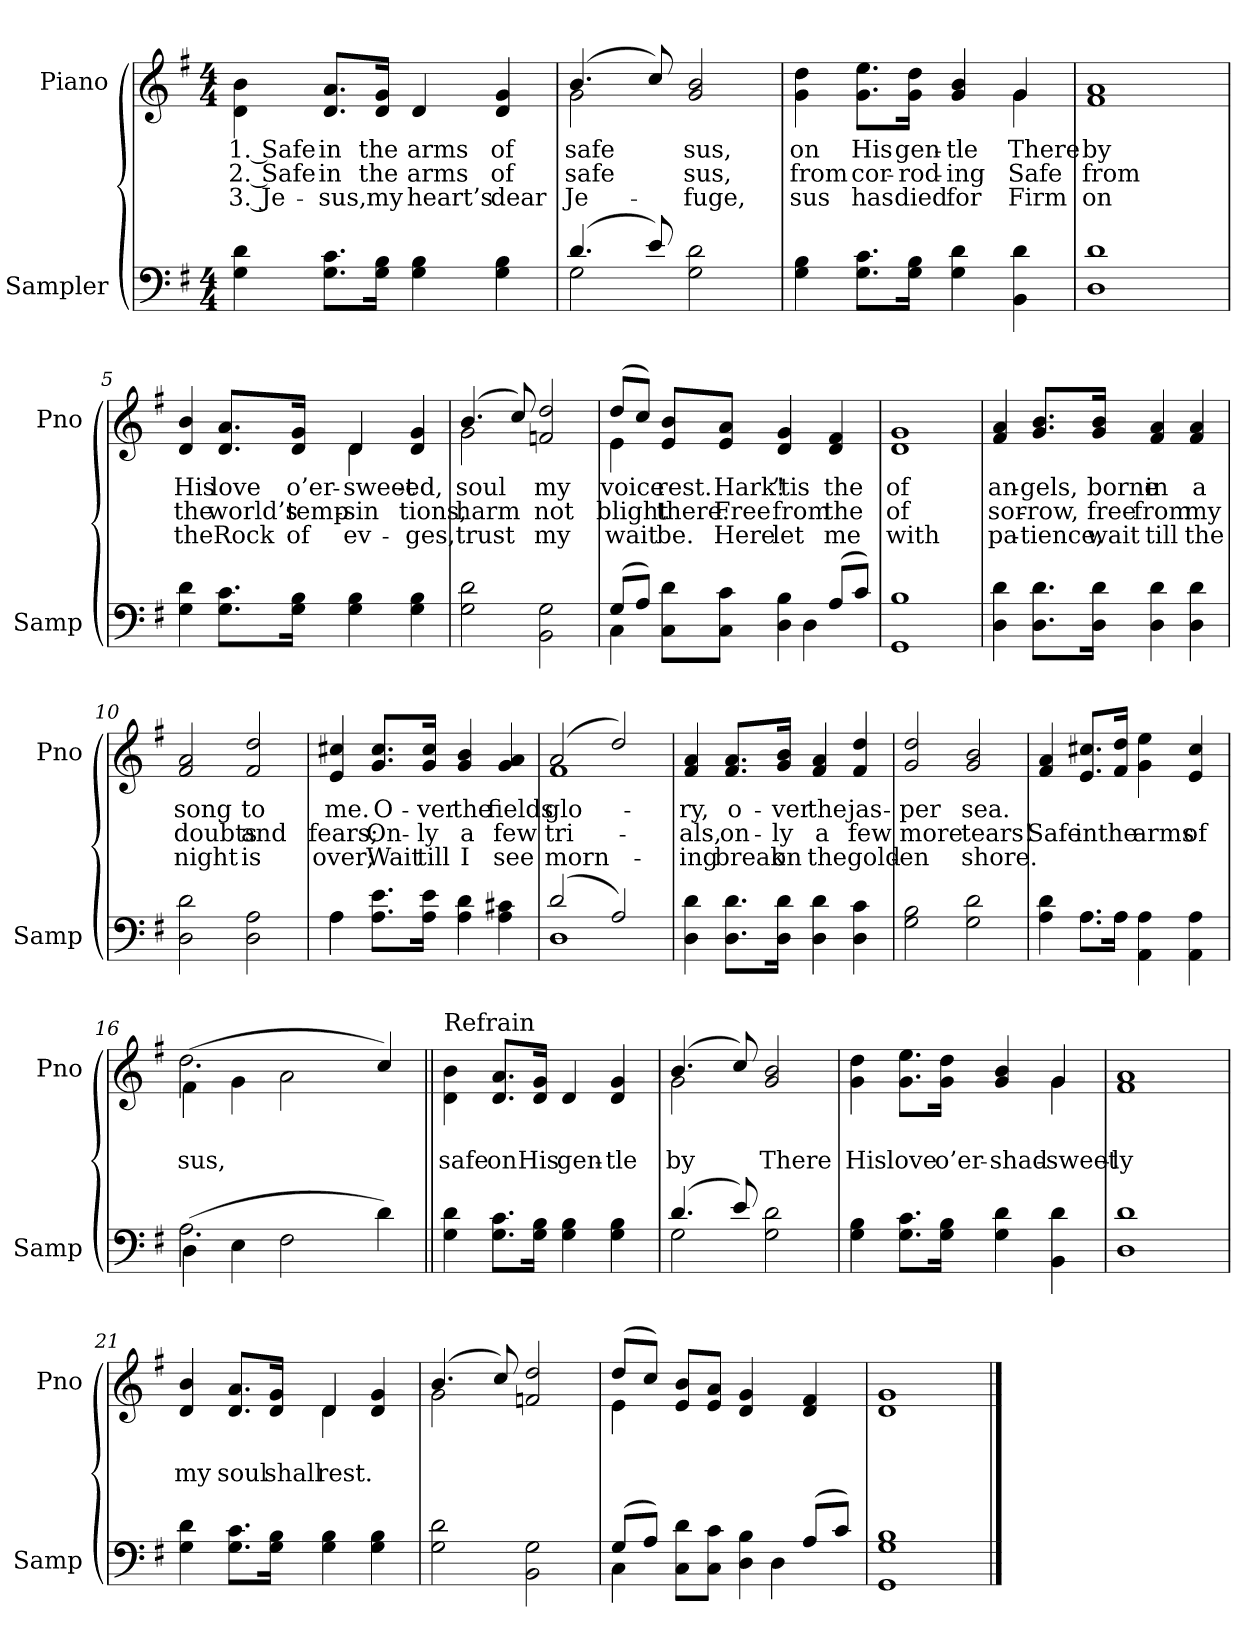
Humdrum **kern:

**kern	**kern	**text	**text	**text
*part2	*part1	*part1	*part1	*part1
*staff2	*staff1	*staff1	*staff1	*staff1
*I"Sampler	*I"Piano	*	*	*
*I'Samp	*I'Pno	*	*	*
*clefF4	*clefG2	*	*	*
*k[f#]	*k[f#]	*	*	*
*G:	*G:	*	*	*
*M4/4	*M4/4	*	*	*
=1	=1	=1	=1	=1
4G\ 4d\	4d\ 4b\	1. Safe	2. Safe	3. Je-
8.G\ 8.c\L	8.d/ 8.a/L	in	in	-sus,
16G\ 16B\Jk	16d/ 16g/Jk	the	the	my
4G\ 4B\	4d/	arms	arms	heart’s
4G\ 4B\	4d/ 4g/	of	of	dear
=2	=2	=2	=2	=2
*^	*^	*	*	*
(4.d/	2G	(4.b/	2g	safe	safe	Je-
8e/)	.	8cc/)	.	.	.	.
2G\ 2d\	2ryy	2g/ 2b/	2ryy	-sus,	-sus,	-fuge,
*v	*v	*	*	*	*	*
=3	=3	=3	=3	=3	=3
4G\ 4B\	4g\ 4dd\	2.ryy	on	from	-sus
8.G\ 8.c\L	8.g\ 8.ee\L	.	His	cor-	has
16G\ 16B\Jk	16g\ 16dd\Jk	.	gen-	-rod-	died
4G\ 4d\	4g/ 4b/	.	-tle	-ing	for
4BB\ 4d\	4g/	4g	There	Safe	Firm
*	*v	*v	*	*	*
=4	=4	=4	=4	=4
1D\ 1d\	1f#/ 1a/	by	from	on
=5	=5	=5	=5	=5
*	*^	*	*	*
4G\ 4d\	4d/ 4b/	2ryy	His	the	the
8.G\ 8.c\L	8.d/ 8.a/L	.	love	world’s	Rock
16G\ 16B\Jk	16d/ 16g/Jk	.	o’er-	temp-	of
4G\ 4B\	4d/	4d	sweet-	sin	ev-
4G\ 4B\	4d/ 4g/	4ryy	-ed,	-tions,	-ges,
=6	=6	=6	=6	=6	=6
2G\ 2d\	(4.b/	2g	soul	harm	trust
.	8cc/)	.	.	.	.
2BB\ 2G\	2fn/ 2dd/	2ryy	my	-not	my
=7	=7	=7	=7	=7	=7
*^	*	*	*	*	*
(8G/L	4C	(8dd/L	4e	voice	blight	wait
8A/J)	.	8cc/J)	.	.	.	.
8C\ 8d\L	4.ryy	8e/ 8b/L	2.ryy	rest.	there.	be.
8C\ 8c\J	.	8e/ 8a/J	.	Hark!	Free	Here
4D\ 4B\	.	4d/ 4g/	.	’tis	from	let
.	4D	.	.	.	.	.
(8A/L	.	4d/ 4f#/	.	the	the	me
8c/J)	8ryy	.	.	.	.	.
*v	*v	*	*	*	*	*
*	*v	*v	*	*	*
=8	=8	=8	=8	=8
1GG\ 1B\	1d/ 1g/	of	of	with
=9	=9	=9	=9	=9
4D\ 4d\	4f#/ 4a/	an-	sor-	pa-
8.D\ 8.d\L	8.g/ 8.b/L	-gels,	-row,	-tience,
16D\ 16d\Jk	16g/ 16b/Jk	borne	free	wait
4D\ 4d\	4f#/ 4a/	in	from	till
4D\ 4d\	4f#/ 4a/	a	my	the
=10	=10	=10	=10	=10
2D\ 2d\	2f#/ 2a/	song	doubts	night
2D\ 2A\	2f#/ 2dd/	to	and	is
=11	=11	=11	=11	=11
*^	*	*	*	*
4A\	4A	4e/ 4cc#X/	me.	fears;	over;
8.A\ 8.e\L	2.ryy	8.g/ 8.cc#/L	O-	On-	Wait
16A\ 16e\Jk	.	16g/ 16cc#/Jk	-ver	-ly	till
4A\ 4d\	.	4g/ 4b/	the	a	I
4A\ 4c#X\	.	4g/ 4a/	fields	few	see
=12	=12	=12	=12	=12	=12
*	*	*^	*	*	*
(2d/	1D	(2a/	1f#	glo-	tri-	morn-
2A/)	.	2dd/)	.	.	.	.
*v	*v	*	*	*	*	*
*	*v	*v	*	*	*
=13	=13	=13	=13	=13
4D\ 4d\	4f#/ 4a/	-ry,	-als,	-ing
8.D\ 8.d\L	8.f#/ 8.a/L	o-	on-	break
16D\ 16d\Jk	16g/ 16b/Jk	-ver	-ly	on
4D\ 4d\	4f#/ 4a/	the	a	the
4D\ 4c\	4f#/ 4dd/	jas-	few	gold-
=14	=14	=14	=14	=14
2G\ 2B\	2g/ 2dd/	-per	more	-en
2G\ 2d\	2g/ 2b/	sea.	tears!	shore.
=15	=15	=15	=15	=15
*^	*	*	*	*
4A\ 4d\	4ryy	4f#/ 4a/	.	Safe	.
8.A\L	8.A\L	8.e/ 8.cc#X/L	.	in	.
16A\Jk	16A\Jk	16f#/ 16dd/Jk	.	the	.
4AA\ 4A\	2ryy	4g\ 4ee\	.	arms	.
4AA\ 4A\	.	4e/ 4cc#/	.	of	.
=16	=16	=16	=16	=16	=16
*	*	*^	*	*	*
(4D\	2.A	(4f#\	2.dd	.	-sus,	.
4E\	.	4g\	.	.	.	.
2F#\	.	2a\	.	.	.	.
.	2ryy	.	2ryy	.	.	.
4d\)	.	4cc/)	.	.	.	.
*v	*v	*	*	*	*	*
*	*v	*v	*	*	*
=17||	=17||	=17||	=17||	=17||
!	!LO:TX:t=Refrain	!	!	!
4G\ 4d\	4d\ 4b\	.	safe	.
8.G\ 8.c\L	8.d/ 8.a/L	.	on	.
16G\ 16B\Jk	16d/ 16g/Jk	.	His	.
4G\ 4B\	4d/	.	gen-	.
4G\ 4B\	4d/ 4g/	.	-tle	.
=18	=18	=18	=18	=18
*^	*^	*	*	*
(4.d/	2G	(4.b/	2g	.	by	.
8e/)	.	8cc/)	.	.	.	.
2G\ 2d\	2ryy	2g/ 2b/	2ryy	.	There	.
*v	*v	*	*	*	*	*
=19	=19	=19	=19	=19	=19
4G\ 4B\	4g\ 4dd\	2.ryy	.	His	.
8.G\ 8.c\L	8.g\ 8.ee\L	.	.	love	.
16G\ 16B\Jk	16g\ 16dd\Jk	.	.	o’er-	.
4G\ 4d\	4g/ 4b/	.	.	-shad-	.
4BB\ 4d\	4g/	4g	.	sweet-	.
*	*v	*v	*	*	*
=20	=20	=20	=20	=20
1D\ 1d\	1f#/ 1a/	.	-ly	.
=21	=21	=21	=21	=21
*	*^	*	*	*
4G\ 4d\	4d/ 4b/	2ryy	.	my	.
8.G\ 8.c\L	8.d/ 8.a/L	.	.	soul	.
16G\ 16B\Jk	16d/ 16g/Jk	.	.	shall	.
4G\ 4B\	4d/	4d	.	rest.	.
4G\ 4B\	4d/ 4g/	4ryy	.	.	.
=22	=22	=22	=22	=22	=22
2G\ 2d\	(4.b/	2g	.	.	.
.	8cc/)	.	.	.	.
2BB\ 2G\	2fn/ 2dd/	2ryy	.	.	.
=23	=23	=23	=23	=23	=23
*^	*	*	*	*	*
(8G/L	4C	(8dd/L	4e	.	.	.
8A/J)	.	8cc/J)	.	.	.	.
8C\ 8d\L	4.ryy	8e/ 8b/L	2.ryy	.	.	.
8C\ 8c\J	.	8e/ 8a/J	.	.	.	.
4D\ 4B\	.	4d/ 4g/	.	.	.	.
.	4D	.	.	.	.	.
(8A/L	.	4d/ 4f#/	.	.	.	.
8c/J)	8ryy	.	.	.	.	.
*v	*v	*	*	*	*	*
*	*v	*v	*	*	*
=24	=24	=24	=24	=24
1GG\ 1G\ 1B\	1d/ 1g/	.	.	.
==	==	==	==	==
*-	*-	*-	*-	*-
